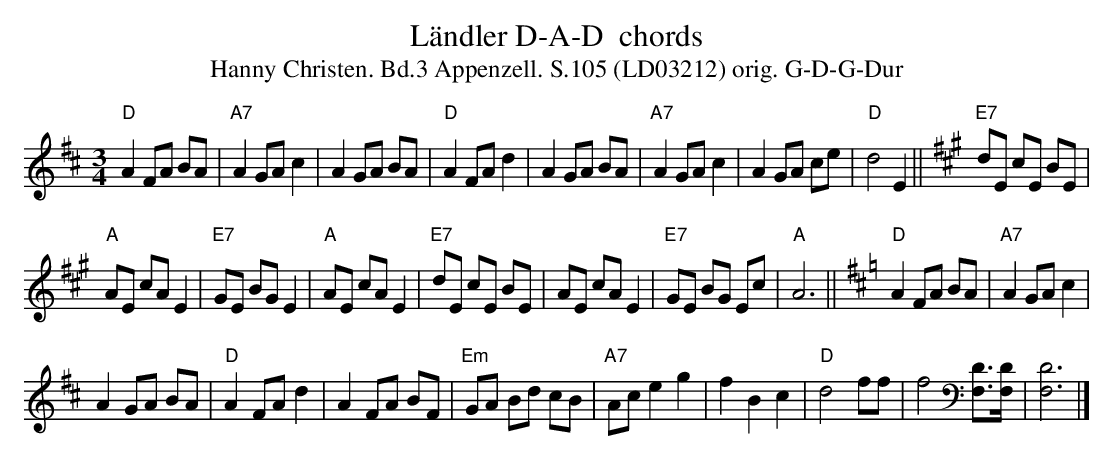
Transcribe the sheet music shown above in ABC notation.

X:1
T:Ländler D-A-D  chords
T:Hanny Christen. Bd.3 Appenzell. S.105 (LD03212) orig. G-D-G-Dur
M:3/4
L:1/8
K:Dmaj%%MIDI gchordon
"D"A2 FA BA | "A7"A2 GA c2 | A2 GA BA | "D"A2 FA d2 | A2 GA BA | "A7"A2 GA c2 | A2 GA ce | "D"d4 E2 || [K:Amaj] "E7"dE cE BE |
"A"AE cA E2 | "E7"GE BG E2 | "A"AE cA E2 | "E7"dE cE BE | AE cA E2 | "E7"GE BG Ec | "A"A6 || [K:Dmaj] "D"A2 FA BA | "A7"A2 GA c2 |
A2 GA BA | "D"A2 FA d2 | A2 FA BF | "Em"GA Bd cB | "A7"Ac e2 g2 | f2 B2 c2 | "D"d4 ff | f4 [F,D]>[F,D] | [F,6D6] |]
